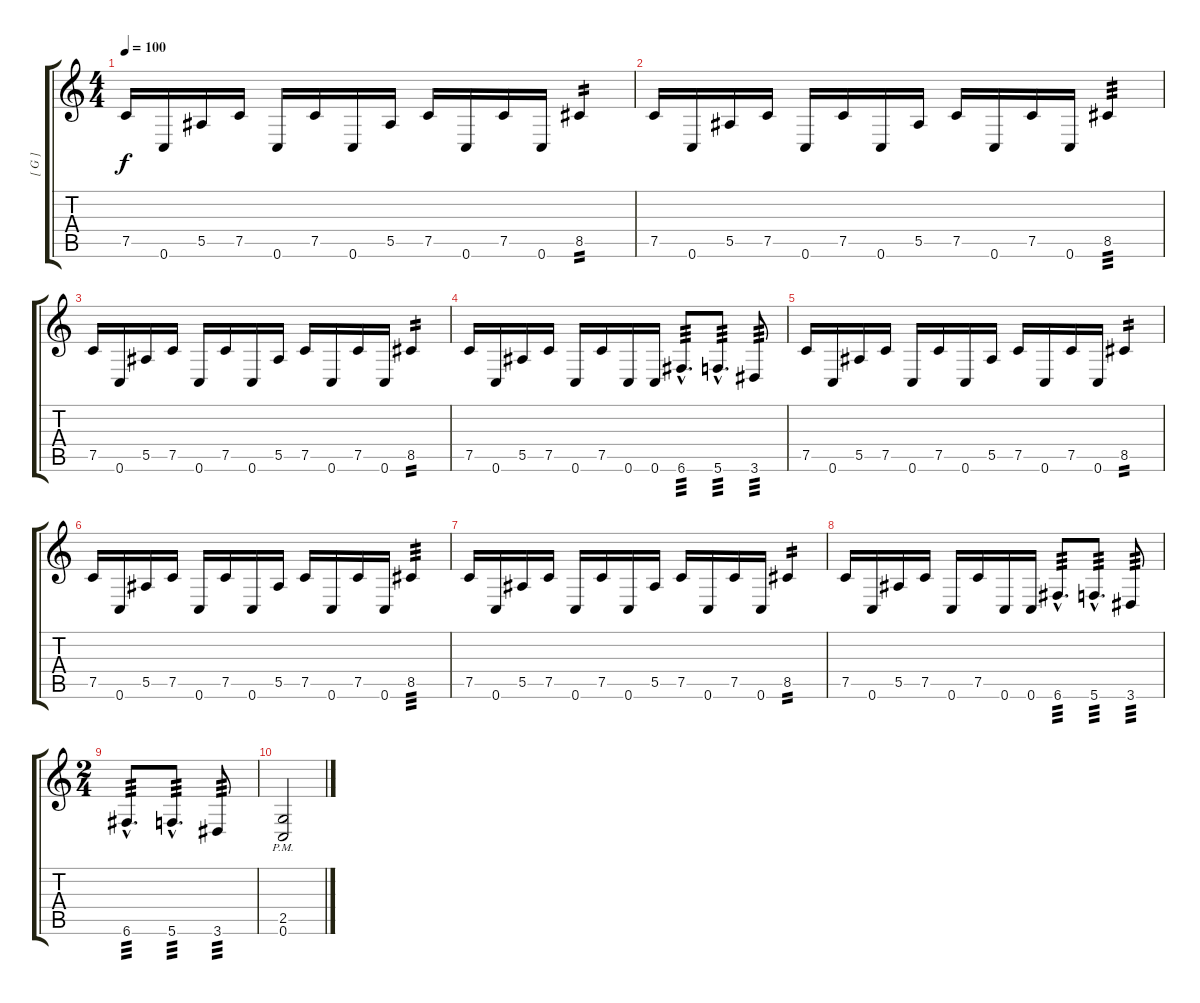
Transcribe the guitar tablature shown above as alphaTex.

\track ("[ G ]" "[ G ]") {instrument distortionguitar}
\staff {score tabs}
\tuning (C4 G3 Eb3 Bb2 F2 C2) {hide}
\ts (4 4)
\tempo 100
\clef g2
\ks c
7.5.16{dy f} 0.6.16 5.5.16 7.5.16 0.6.16 7.5.16 0.6.16 5.5.16 7.5.16 0.6.16 7.5.16 0.6.16 8.5.4{tp 2} |
7.5.16 0.6.16 5.5.16 7.5.16 0.6.16 7.5.16 0.6.16 5.5.16 7.5.16 0.6.16 7.5.16 0.6.16 8.5.4{tp 3} |
7.5.16 0.6.16 5.5.16 7.5.16 0.6.16 7.5.16 0.6.16 5.5.16 7.5.16 0.6.16 7.5.16 0.6.16 8.5.4{tp 2} |
7.5.16 0.6.16 5.5.16 7.5.16 0.6.16 7.5.16 0.6.16 0.6.16 6.6{hac}.8{d tp 3} 5.6{hac}.8{d tp 3} 3.6.8{tp 3} |
7.5.16 0.6.16 5.5.16 7.5.16 0.6.16 7.5.16 0.6.16 5.5.16 7.5.16 0.6.16 7.5.16 0.6.16 8.5.4{tp 2} |
7.5.16 0.6.16 5.5.16 7.5.16 0.6.16 7.5.16 0.6.16 5.5.16 7.5.16 0.6.16 7.5.16 0.6.16 8.5.4{tp 3} |
7.5.16 0.6.16 5.5.16 7.5.16 0.6.16 7.5.16 0.6.16 5.5.16 7.5.16 0.6.16 7.5.16 0.6.16 8.5.4{tp 2} |
7.5.16 0.6.16 5.5.16 7.5.16 0.6.16 7.5.16 0.6.16 0.6.16 6.6{hac}.8{d tp 3} 5.6{hac}.8{d tp 3} 3.6.8{tp 3} |
\ts (2 4)
6.6{hac}.8{d tp 3} 5.6{hac}.8{d tp 3} 3.6.8{tp 3} |
(2.5{pm} 0.6{pm}).2
